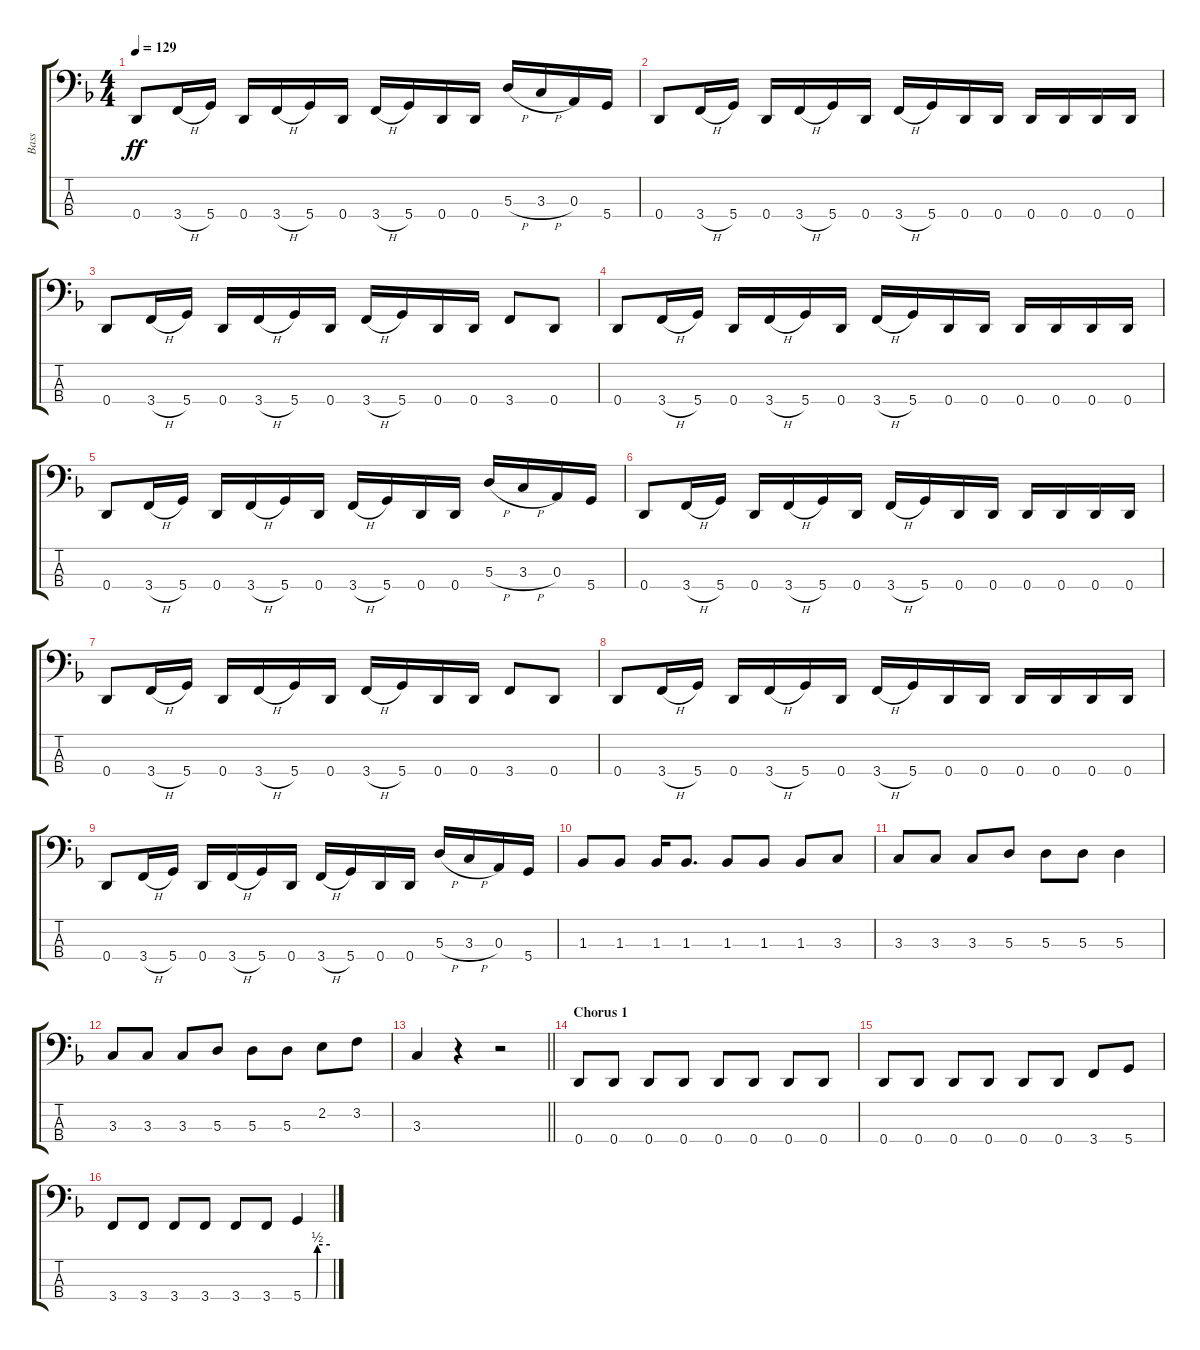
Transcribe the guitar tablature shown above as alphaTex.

\track ("Bass" "Bass") {instrument electricbassfinger}
\staff {score tabs}
\tuning (G2 D2 A1 D1) {hide}
\ts (4 4)
\tempo 129
\clef f4
\ks dminor
0.4.8{dy ff} 3.4{h}.16 5.4.16 0.4.16 3.4{h}.16 5.4.16 0.4.16 3.4{h}.16 5.4.16 0.4.16 0.4.16 5.3{h}.16 3.3{h}.16 0.3.16 5.4.16 |
0.4.8 3.4{h}.16 5.4.16 0.4.16 3.4{h}.16 5.4.16 0.4.16 3.4{h}.16 5.4.16 0.4.16 0.4.16 0.4.16 0.4.16 0.4.16 0.4.16 |
0.4.8 3.4{h}.16 5.4.16 0.4.16 3.4{h}.16 5.4.16 0.4.16 3.4{h}.16 5.4.16 0.4.16 0.4.16 3.4.8 0.4.8 |
0.4.8 3.4{h}.16 5.4.16 0.4.16 3.4{h}.16 5.4.16 0.4.16 3.4{h}.16 5.4.16 0.4.16 0.4.16 0.4.16 0.4.16 0.4.16 0.4.16 |
0.4.8 3.4{h}.16 5.4.16 0.4.16 3.4{h}.16 5.4.16 0.4.16 3.4{h}.16 5.4.16 0.4.16 0.4.16 5.3{h}.16 3.3{h}.16 0.3.16 5.4.16 |
0.4.8 3.4{h}.16 5.4.16 0.4.16 3.4{h}.16 5.4.16 0.4.16 3.4{h}.16 5.4.16 0.4.16 0.4.16 0.4.16 0.4.16 0.4.16 0.4.16 |
0.4.8 3.4{h}.16 5.4.16 0.4.16 3.4{h}.16 5.4.16 0.4.16 3.4{h}.16 5.4.16 0.4.16 0.4.16 3.4.8 0.4.8 |
0.4.8 3.4{h}.16 5.4.16 0.4.16 3.4{h}.16 5.4.16 0.4.16 3.4{h}.16 5.4.16 0.4.16 0.4.16 0.4.16 0.4.16 0.4.16 0.4.16 |
0.4.8 3.4{h}.16 5.4.16 0.4.16 3.4{h}.16 5.4.16 0.4.16 3.4{h}.16 5.4.16 0.4.16 0.4.16 5.3{h}.16 3.3{h}.16 0.3.16 5.4.16 |
1.3.8 1.3.8 1.3.16 1.3.8{d} 1.3.8 1.3.8 1.3.8 3.3.8 |
3.3.8 3.3.8 3.3.8 5.3.8 5.3.8 5.3.8 5.3.4 |
3.3.8 3.3.8 3.3.8 5.3.8 5.3.8 5.3.8 2.2.8 3.2.8 |
\barLineRight lightlight
3.3.4 r.4 r.2 |
\section ("" "Chorus 1")
0.4.8 0.4.8 0.4.8 0.4.8 0.4.8 0.4.8 0.4.8 0.4.8 |
0.4.8 0.4.8 0.4.8 0.4.8 0.4.8 0.4.8 3.4.8 5.4.8 |
3.4.8 3.4.8 3.4.8 3.4.8 3.4.8 3.4.8 5.4{be (custom 0 0 28 0 32 2 60 2)}.4
